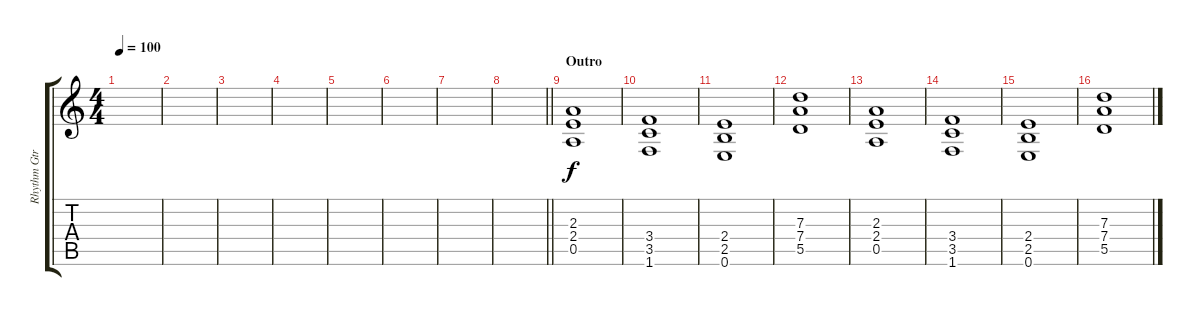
\track ("Rhythm Gtr." "Rhythm Gtr") {instrument overdrivenguitar}
\staff {score tabs}
\tuning (E4 B3 G3 D3 A2 E2) {hide}
\ts (4 4)
\tempo 100
\clef g2
\ks c
|
|
|
|
|
|
|
\barLineRight lightlight
|
\section ("" "Outro")
(2.3 2.4 0.5).1{instrument distortionguitar} |
(3.4 3.5 1.6).1 |
(2.4 2.5 0.6).1 |
(7.3 7.4 5.5).1 |
(2.3 2.4 0.5).1 |
(3.4 3.5 1.6).1 |
(2.4 2.5 0.6).1 |
(7.3 7.4 5.5).1
